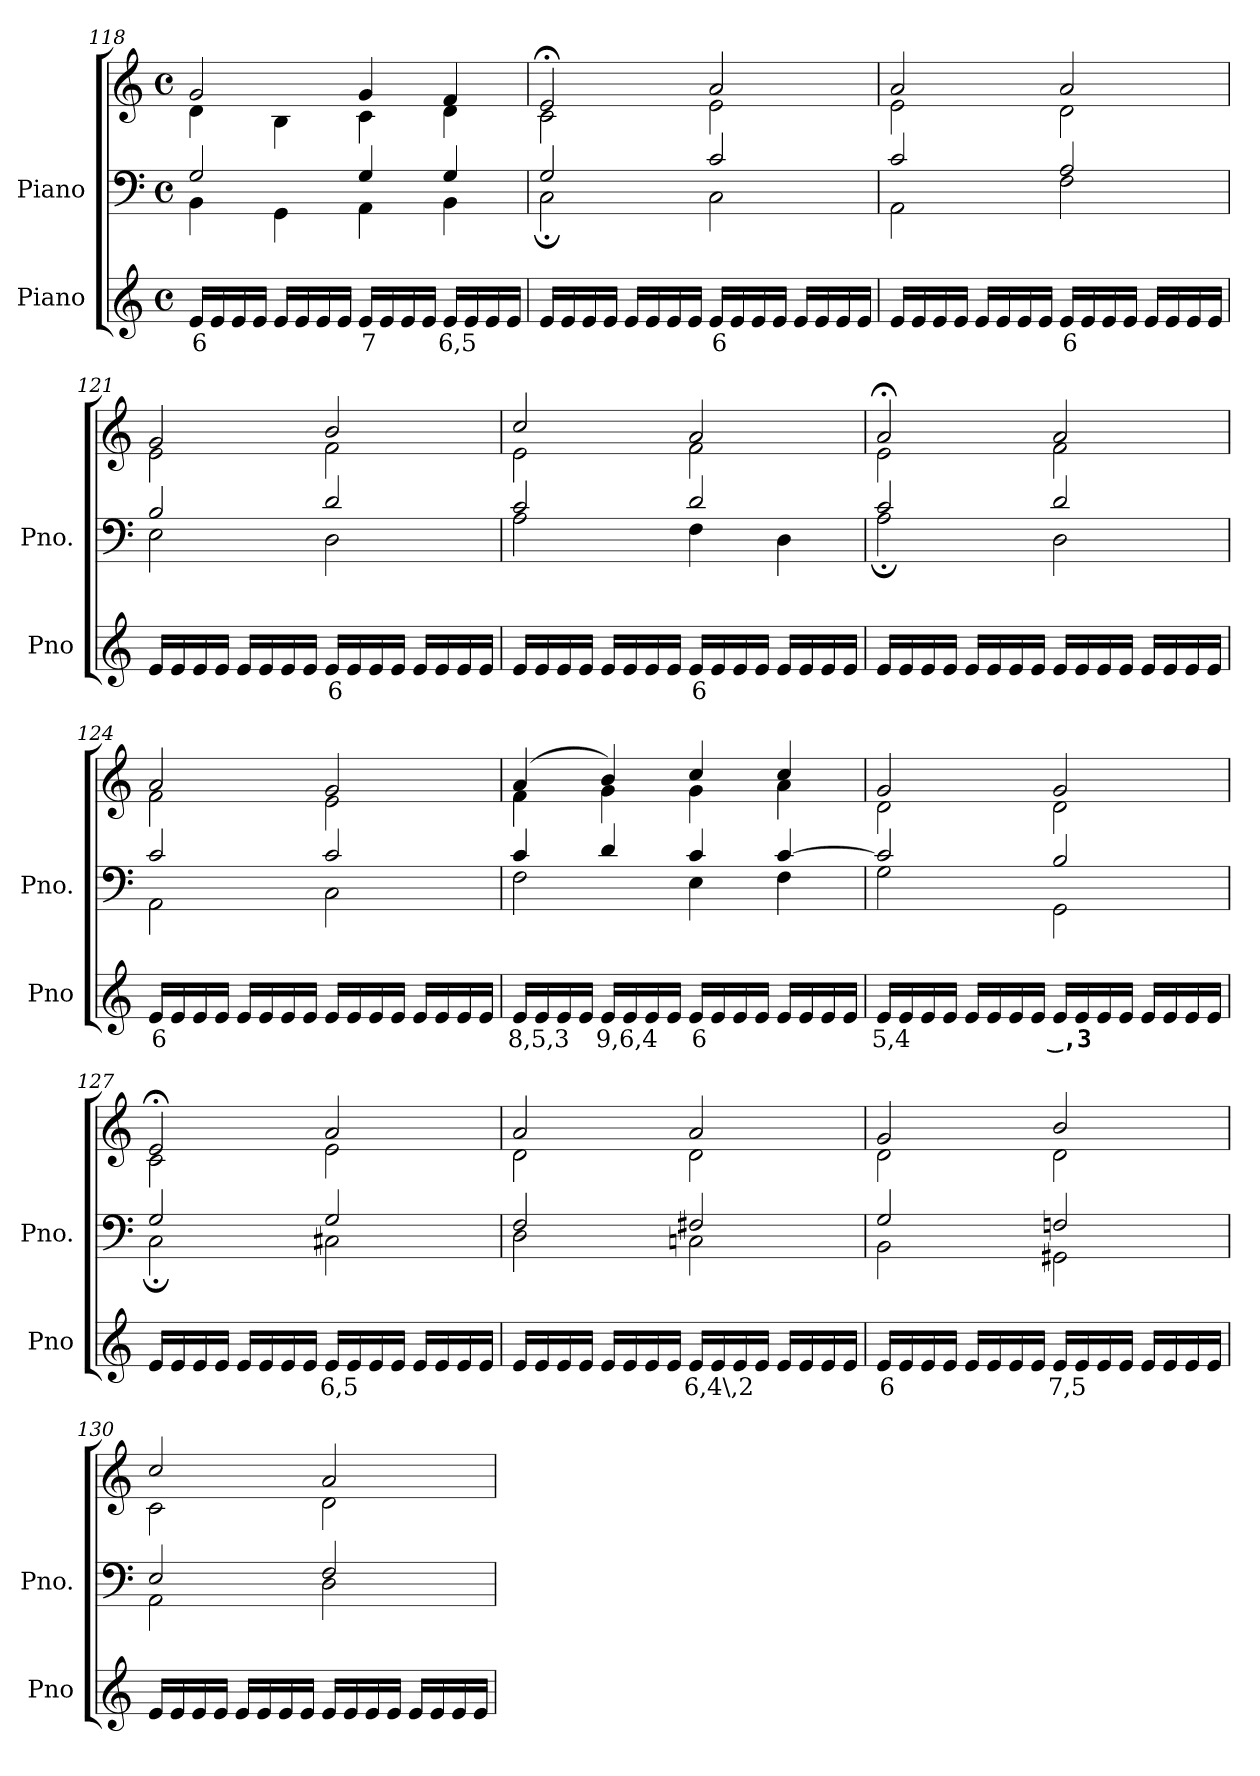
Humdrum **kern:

**kern	**text	**kern	**kern
*part2	*part2	*part1	*part1
*staff3	*staff3	*staff2	*staff1
*I"Piano	*	*I"Piano	*
*I'Pno	*	*I'Pno.	*
*clefG2	*	*clefF4	*clefG2
*k[]	*	*k[]	*k[]
*M4/4	*	*M4/4	*M4/4
*met(c)	*	*met(c)	*met(c)
=118	=118	=118	=118
!	!LO:LY:b	!	!
*	*	*^	*^
16e/LL	6	2G/	4BB\	2g/	4d\
16e/	.	.	.	.	.
16e/	.	.	.	.	.
16e/JJ	.	.	.	.	.
16e/LL	.	.	4GG\	.	4B\
16e/	.	.	.	.	.
16e/	.	.	.	.	.
16e/JJ	.	.	.	.	.
!	!LO:LY:b	!	!	!	!
16e/LL	7	4G/	4AA\	4g/	4c\
16e/	.	.	.	.	.
16e/	.	.	.	.	.
16e/JJ	.	.	.	.	.
!	!LO:LY:b	!	!	!	!
16e/LL	6,5	4G/	4BB\	4f/	4d\
16e/	.	.	.	.	.
16e/	.	.	.	.	.
16e/JJ	.	.	.	.	.
=119	=119	=119	=119	=119	=119
16e/LL	.	2G/	2C;\	2e;</	2c\
16e/	.	.	.	.	.
16e/	.	.	.	.	.
16e/JJ	.	.	.	.	.
16e/LL	.	.	.	.	.
16e/	.	.	.	.	.
16e/	.	.	.	.	.
16e/JJ	.	.	.	.	.
!	!LO:LY:b	!	!	!	!
16e/LL	6	2c/	2C\	2a/	2e\
16e/	.	.	.	.	.
16e/	.	.	.	.	.
16e/JJ	.	.	.	.	.
16e/LL	.	.	.	.	.
16e/	.	.	.	.	.
16e/	.	.	.	.	.
16e/JJ	.	.	.	.	.
=120	=120	=120	=120	=120	=120
16e/LL	.	2c/	2AA\	2a/	2e\
16e/	.	.	.	.	.
16e/	.	.	.	.	.
16e/JJ	.	.	.	.	.
16e/LL	.	.	.	.	.
16e/	.	.	.	.	.
16e/	.	.	.	.	.
16e/JJ	.	.	.	.	.
!	!LO:LY:b	!	!	!	!
16e/LL	6	2A/	2F\	2a/	2d\
16e/	.	.	.	.	.
16e/	.	.	.	.	.
16e/JJ	.	.	.	.	.
16e/LL	.	.	.	.	.
16e/	.	.	.	.	.
16e/	.	.	.	.	.
16e/JJ	.	.	.	.	.
=121	=121	=121	=121	=121	=121
16e/LL	.	2B/	2E\	2g/	2e\
16e/	.	.	.	.	.
16e/	.	.	.	.	.
16e/JJ	.	.	.	.	.
16e/LL	.	.	.	.	.
16e/	.	.	.	.	.
16e/	.	.	.	.	.
16e/JJ	.	.	.	.	.
!	!LO:LY:b	!	!	!	!
16e/LL	6	2d/	2D\	2b/	2f\
16e/	.	.	.	.	.
16e/	.	.	.	.	.
16e/JJ	.	.	.	.	.
16e/LL	.	.	.	.	.
16e/	.	.	.	.	.
16e/	.	.	.	.	.
16e/JJ	.	.	.	.	.
=122	=122	=122	=122	=122	=122
16e/LL	.	2c/	2A\	2cc/	2e\
16e/	.	.	.	.	.
16e/	.	.	.	.	.
16e/JJ	.	.	.	.	.
16e/LL	.	.	.	.	.
16e/	.	.	.	.	.
16e/	.	.	.	.	.
16e/JJ	.	.	.	.	.
!	!LO:LY:b	!	!	!	!
16e/LL	6	2d/	4F\	2a/	2f\
16e/	.	.	.	.	.
16e/	.	.	.	.	.
16e/JJ	.	.	.	.	.
16e/LL	.	.	4D\	.	.
16e/	.	.	.	.	.
16e/	.	.	.	.	.
16e/JJ	.	.	.	.	.
=123	=123	=123	=123	=123	=123
16e/LL	.	2c/	2A;\	2a;</	2e\
16e/	.	.	.	.	.
16e/	.	.	.	.	.
16e/JJ	.	.	.	.	.
16e/LL	.	.	.	.	.
16e/	.	.	.	.	.
16e/	.	.	.	.	.
16e/JJ	.	.	.	.	.
16e/LL	.	2d/	2D\	2a/	2f\
16e/	.	.	.	.	.
16e/	.	.	.	.	.
16e/JJ	.	.	.	.	.
16e/LL	.	.	.	.	.
16e/	.	.	.	.	.
16e/	.	.	.	.	.
16e/JJ	.	.	.	.	.
=124	=124	=124	=124	=124	=124
!	!LO:LY:b	!	!	!	!
16e/LL	6	2c/	2AA\	2a/	2f\
16e/	.	.	.	.	.
16e/	.	.	.	.	.
16e/JJ	.	.	.	.	.
16e/LL	.	.	.	.	.
16e/	.	.	.	.	.
16e/	.	.	.	.	.
16e/JJ	.	.	.	.	.
16e/LL	.	2c/	2C\	2g/	2e\
16e/	.	.	.	.	.
16e/	.	.	.	.	.
16e/JJ	.	.	.	.	.
16e/LL	.	.	.	.	.
16e/	.	.	.	.	.
16e/	.	.	.	.	.
16e/JJ	.	.	.	.	.
=125	=125	=125	=125	=125	=125
!	!LO:LY:b	!	!	!	!
16e/LL	8,5,3	4c/	2F\	(>4a/	4f\
16e/	.	.	.	.	.
16e/	.	.	.	.	.
16e/JJ	.	.	.	.	.
!	!LO:LY:b	!	!	!	!
16e/LL	9,6,4	4d/	.	4b/)	4g\
16e/	.	.	.	.	.
16e/	.	.	.	.	.
16e/JJ	.	.	.	.	.
!	!LO:LY:b	!	!	!	!
16e/LL	6	4c/	4E\	4cc/	4g\
16e/	.	.	.	.	.
16e/	.	.	.	.	.
16e/JJ	.	.	.	.	.
16e/LL	.	[4c/	4F\	4cc/	4a\
16e/	.	.	.	.	.
16e/	.	.	.	.	.
16e/JJ	.	.	.	.	.
=126	=126	=126	=126	=126	=126
!	!LO:LY:b	!	!	!	!
16e/LL	5,4	2c/]	2G\	2g/	2d\
16e/	.	.	.	.	.
16e/	.	.	.	.	.
16e/JJ	.	.	.	.	.
16e/LL	.	.	.	.	.
16e/	.	.	.	.	.
16e/	.	.	.	.	.
16e/JJ	.	.	.	.	.
!	!LO:LY:b	!	!	!	!
16e/LL	_,3	2B/	2GG\	2g/	2d\
16e/	.	.	.	.	.
16e/	.	.	.	.	.
16e/JJ	.	.	.	.	.
16e/LL	.	.	.	.	.
16e/	.	.	.	.	.
16e/	.	.	.	.	.
16e/JJ	.	.	.	.	.
=127	=127	=127	=127	=127	=127
16e/LL	.	2G/	2C;\	2e;</	2c\
16e/	.	.	.	.	.
16e/	.	.	.	.	.
16e/JJ	.	.	.	.	.
16e/LL	.	.	.	.	.
16e/	.	.	.	.	.
16e/	.	.	.	.	.
16e/JJ	.	.	.	.	.
!	!LO:LY:b	!	!	!	!
16e/LL	6,5	2G/	2C#X\	2a/	2e\
16e/	.	.	.	.	.
16e/	.	.	.	.	.
16e/JJ	.	.	.	.	.
16e/LL	.	.	.	.	.
16e/	.	.	.	.	.
16e/	.	.	.	.	.
16e/JJ	.	.	.	.	.
=128	=128	=128	=128	=128	=128
16e/LL	.	2F/	2D\	2a/	2d\
16e/	.	.	.	.	.
16e/	.	.	.	.	.
16e/JJ	.	.	.	.	.
16e/LL	.	.	.	.	.
16e/	.	.	.	.	.
16e/	.	.	.	.	.
16e/JJ	.	.	.	.	.
!	!LO:LY:b	!	!	!	!
16e/LL	6,4\,2	2F#X/	2Cn\	2a/	2d\
16e/	.	.	.	.	.
16e/	.	.	.	.	.
16e/JJ	.	.	.	.	.
16e/LL	.	.	.	.	.
16e/	.	.	.	.	.
16e/	.	.	.	.	.
16e/JJ	.	.	.	.	.
=129	=129	=129	=129	=129	=129
!	!LO:LY:b	!	!	!	!
16e/LL	6	2G/	2BB\	2g/	2d\
16e/	.	.	.	.	.
16e/	.	.	.	.	.
16e/JJ	.	.	.	.	.
16e/LL	.	.	.	.	.
16e/	.	.	.	.	.
16e/	.	.	.	.	.
16e/JJ	.	.	.	.	.
!	!LO:LY:b	!	!	!	!
16e/LL	7,5	2Fn/	2GG#X\	2b/	2d\
16e/	.	.	.	.	.
16e/	.	.	.	.	.
16e/JJ	.	.	.	.	.
16e/LL	.	.	.	.	.
16e/	.	.	.	.	.
16e/	.	.	.	.	.
16e/JJ	.	.	.	.	.
=130	=130	=130	=130	=130	=130
16e/LL	.	2E/	2AA\	2cc/	2c\
16e/	.	.	.	.	.
16e/	.	.	.	.	.
16e/JJ	.	.	.	.	.
16e/LL	.	.	.	.	.
16e/	.	.	.	.	.
16e/	.	.	.	.	.
16e/JJ	.	.	.	.	.
16e/LL	.	2F/	2D\	2a/	2d\
16e/	.	.	.	.	.
16e/	.	.	.	.	.
16e/JJ	.	.	.	.	.
16e/LL	.	.	.	.	.
16e/	.	.	.	.	.
16e/	.	.	.	.	.
16e/JJ	.	.	.	.	.
*	*	*v	*v	*	*
*	*	*	*v	*v
=	=	=	=
*-	*-	*-	*-
